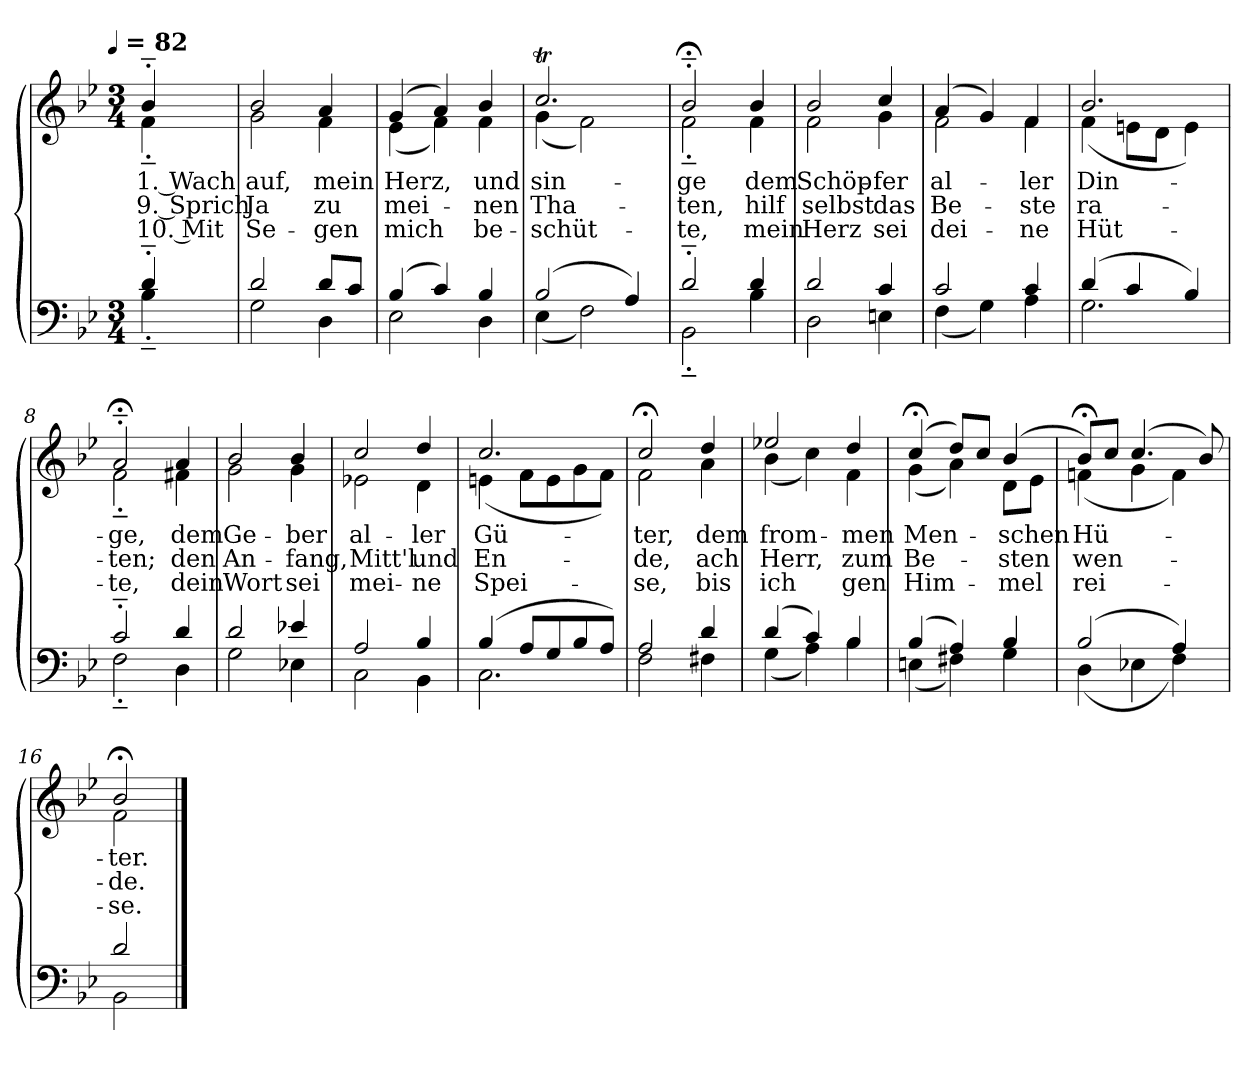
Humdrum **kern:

**kern	**kern	**text	**text	**text
*part1	*part1	*part1	*part1	*part1
*staff2	*staff1	*staff1	*staff1	*staff1
*clefF4	*clefG2	*	*	*
*k[b-e-]	*k[b-e-]	*	*	*
!!LO:TX:omd:t=[quarter] = 82
*M3/4	*M3/4	*	*	*
*MM82	*MM82	*	*	*
=	=	=	=	=
*^	*^	*	*	*
4d'~	4B-'~	4b-'~	4f'~	1. Wach	9. Sprich	10. Mit
=1	=1	=1	=1	=1	=1	=1
2d	2G	2b-	2g	auf,	Ja	Se-
8dL	4D	4a	4f	mein	zu	-gen
8cJ	.	.	.	.	.	.
=2	=2	=2	=2	=2	=2	=2
(4B-	2E-	(4g	(4e-	Herz,	mei-	mich
4c)	.	4a)	4f)	.	.	.
4B-	4D	4b-	4f	und	-nen	be-
=3	=3	=3	=3	=3	=3	=3
(2B-	(4E-	2.ccT	(4g	sin-	Tha-	-schüt-
.	2F)	.	2f)	.	.	.
4A)	.	.	.	.	.	.
=4	=4	=4	=4	=4	=4	=4
2d'~	2BB-'~	2b-;<'~	2f'~	-ge	-ten,	-te,
4d	4B-	4b-	4f	dem	hilf	mein
=5	=5	=5	=5	=5	=5	=5
2d	2D	2b-	2f	Schöp-	selbst	Herz
4c	4En	4cc	4g	-fer	das	sei
=6	=6	=6	=6	=6	=6	=6
2c	(4F	(4a	2f	al-	Be-	dei-
.	4G)	4g)	.	.	.	.
4c	4A	4f	4f	-ler	-ste	-ne
=7	=7	=7	=7	=7	=7	=7
(4d	2.G	2.b-	(4f	Din-	ra-	Hüt-
4c	.	.	8enL	.	.	.
.	.	.	8dJ	.	.	.
4B-)	.	.	4e)	.	.	.
=8	=8	=8	=8	=8	=8	=8
2c'~	2F'~	2a;<'~	2f'~	-ge,	-ten;	-te,
4d	4D	4a	4f#X	dem	den	dein
!!LO:LB:g=z	!!
=9	=9	=9	=9	=9	=9	=9
2d	2G	2b-	2g	Ge-	An-	Wort
4e-X	4E-X	4b-	4g	-ber	-fang,	sei
=10	=10	=10	=10	=10	=10	=10
2A	2C	2cc	2e-X	al-	Mitt'l	mei-
4B-	4BB-	4dd	4d	-ler	und	-ne
=11	=11	=11	=11	=11	=11	=11
(4B-	2.C	2.cc	(4en	Gü-	En-	Spei-
8AL	.	.	8fL	.	.	.
8G	.	.	8e	.	.	.
8B-	.	.	8g	.	.	.
8AJ)	.	.	8fJ)	.	.	.
=12	=12	=12	=12	=12	=12	=12
2A	2F	2cc;<	2f	-ter,	-de,	-se,
4d	4F#X	4dd	4a	dem	ach	bis
=13	=13	=13	=13	=13	=13	=13
(4d	(4G	2ee-X	(4b-	from-	Herr,	ich
4c)	4A)	.	4cc)	.	.	.
4B-	4B-	4dd	4f	-men	zum	gen
=14	=14	=14	=14	=14	=14	=14
(4B-	(4En	(4cc;<	(4g	Men-	Be-	Him-
4A)	4F#X)	8ddL)	4a)	.	.	.
.	.	8ccJ	.	.	.	.
4B-	4G	(4b-	8dL	-schen	-sten	-mel
.	.	.	8e-J	.	.	.
=15	=15	=15	=15	=15	=15	=15
(2B-	(4D	8b-;<L)	(4fn	Hü-	wen-	rei-
.	.	8ccJ	.	.	.	.
.	4E-X	(4.cc	4g	.	.	.
4A)	4F)	.	4f)	.	.	.
.	.	8b-)	.	.	.	.
=16	=16	=16	=16	=16	=16	=16
2d	2BB-	2b-;<	2f	-ter.	-de.	-se.
*v	*v	*	*	*	*	*
*	*v	*v	*	*	*
==	==	==	==	==
*-	*-	*-	*-	*-
